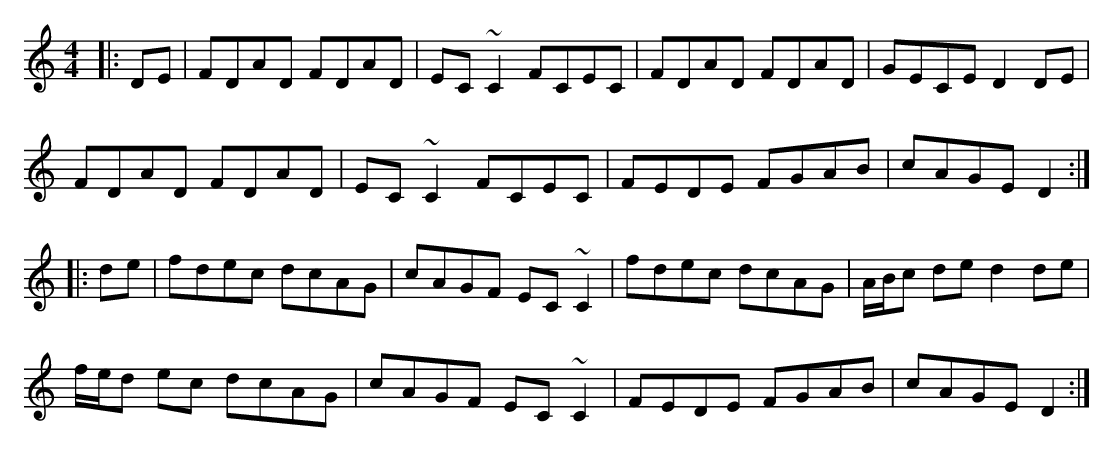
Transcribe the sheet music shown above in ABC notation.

X:1
M:4/4
K:Ddor
|:DE|FDAD FDAD|EC~C2 FCEC|FDAD FDAD|GECE D2DE|
FDAD FDAD|EC~C2 FCEC|FEDE FGAB|cAGE D2:|
|:de|fdec dcAG|cAGF EC~C2|fdec dcAG|A/B/c de d2 de|
f/e/d ec dcAG|cAGF EC~C2|FEDE FGAB|cAGE D2:|
